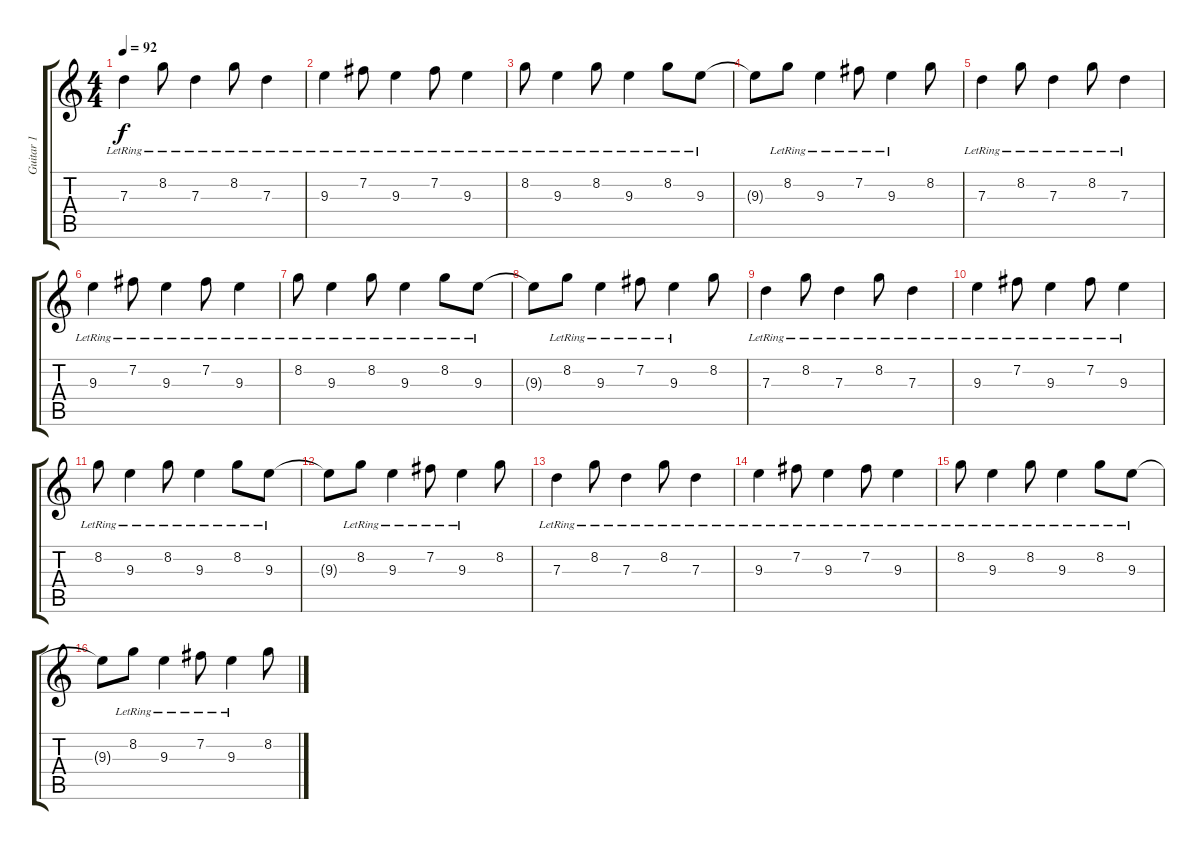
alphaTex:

\track ("Guitar 1" "Guitar 1") {instrument electricguitarjazz}
\staff {score tabs}
\tuning (E4 B3 G3 D3 A2 E2) {hide}
\ts (4 4)
\tempo 92
\clef g2
\ks c
7.3{lr}.4{dy f} 8.2{lr}.8 7.3{lr}.4 8.2{lr}.8 7.3{lr}.4 |
9.3{lr}.4 7.2{lr}.8 9.3{lr}.4 7.2{lr}.8 9.3{lr}.4 |
8.2{lr}.8 9.3{lr}.4 8.2{lr}.8 9.3{lr}.4 8.2{lr}.8 9.3{lr}.8 |
9.3{t}.8 8.2{lr}.8 9.3{lr}.4 7.2{lr}.8 9.3{lr}.4 8.2.8 |
7.3{lr}.4 8.2{lr}.8 7.3{lr}.4 8.2{lr}.8 7.3{lr}.4 |
9.3{lr}.4 7.2{lr}.8 9.3{lr}.4 7.2{lr}.8 9.3{lr}.4 |
8.2{lr}.8 9.3{lr}.4 8.2{lr}.8 9.3{lr}.4 8.2{lr}.8 9.3{lr}.8 |
9.3{t}.8 8.2{lr}.8 9.3{lr}.4 7.2{lr}.8 9.3{lr}.4 8.2.8 |
7.3{lr}.4 8.2{lr}.8 7.3{lr}.4 8.2{lr}.8 7.3{lr}.4 |
9.3{lr}.4 7.2{lr}.8 9.3{lr}.4 7.2{lr}.8 9.3{lr}.4 |
8.2{lr}.8 9.3{lr}.4 8.2{lr}.8 9.3{lr}.4 8.2{lr}.8 9.3{lr}.8 |
9.3{t}.8 8.2{lr}.8 9.3{lr}.4 7.2{lr}.8 9.3{lr}.4 8.2.8 |
7.3{lr}.4 8.2{lr}.8 7.3{lr}.4 8.2{lr}.8 7.3{lr}.4 |
9.3{lr}.4 7.2{lr}.8 9.3{lr}.4 7.2{lr}.8 9.3{lr}.4 |
8.2{lr}.8 9.3{lr}.4 8.2{lr}.8 9.3{lr}.4 8.2{lr}.8 9.3{lr}.8 |
9.3{t}.8 8.2{lr}.8 9.3{lr}.4 7.2{lr}.8 9.3{lr}.4 8.2.8
